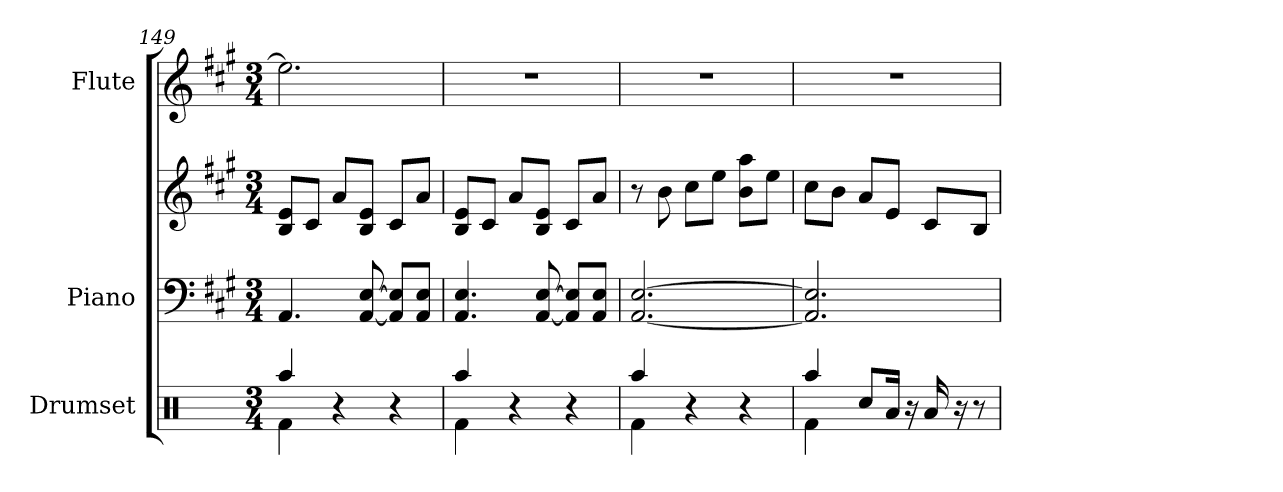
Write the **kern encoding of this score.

**kern	**kern	**kern	**kern
*part3	*part2	*part2	*part1
*staff4	*staff3	*staff2	*staff1
*I"Drumset	*I"Piano	*	*I"Flute
*I'Drs.	*I'Pno.	*	*I'Fl.
*clefX	*clefF4	*clefG2	*clefG2
*k[]	*k[f#c#g#]	*k[f#c#g#]	*k[f#c#g#]
*M3/4	*M3/4	*M3/4	*M3/4
=149	=149	=149	=149
*^	*	*	*
4Raa/	4Rf\	4.AA/	8B/ 8e/L	2.ee\]
.	.	.	8c#/J	.
4r	2ryy	.	8a/L	.
.	.	[8AA/ [8E/	8B/ 8e/J	.
4r	.	8AA/] 8E/]L	8c#/L	.
.	.	8AA/ 8E/J	8a/J	.
=150	=150	=150	=150	=150
4Raa/	4Rf\	4.AA/ 4.E/	8B/ 8e/L	2.r
.	.	.	8c#/J	.
4r	2ryy	.	8a/L	.
.	.	[8AA/ [8E/	8B/ 8e/J	.
4r	.	8AA/] 8E/]L	8c#/L	.
.	.	8AA/ 8E/J	8a/J	.
=151	=151	=151	=151	=151
4Raa/	4Rf\	[2.AA/ [2.E/	8r	2.r
.	.	.	8b\	.
4r	2ryy	.	8cc#\L	.
.	.	.	8ee\J	.
4r	.	.	8b\ 8aa\L	.
.	.	.	8ee\J	.
!!LO:PB:g=z
=152	=152	=152	=152	=152
4Raa/	4Rf\	2.AA/] 2.E/]	8cc#\L	2.r
.	.	.	8b\J	.
8Rcc/L	2ryy	.	8a/L	.
16Ra/Jk	.	.	8e/J	.
16r	.	.	.	.
16Ra/	.	.	8c#/L	.
16r	.	.	.	.
8r	.	.	8B/J	.
*v	*v	*	*	*
=	=	=	=
*-	*-	*-	*-
